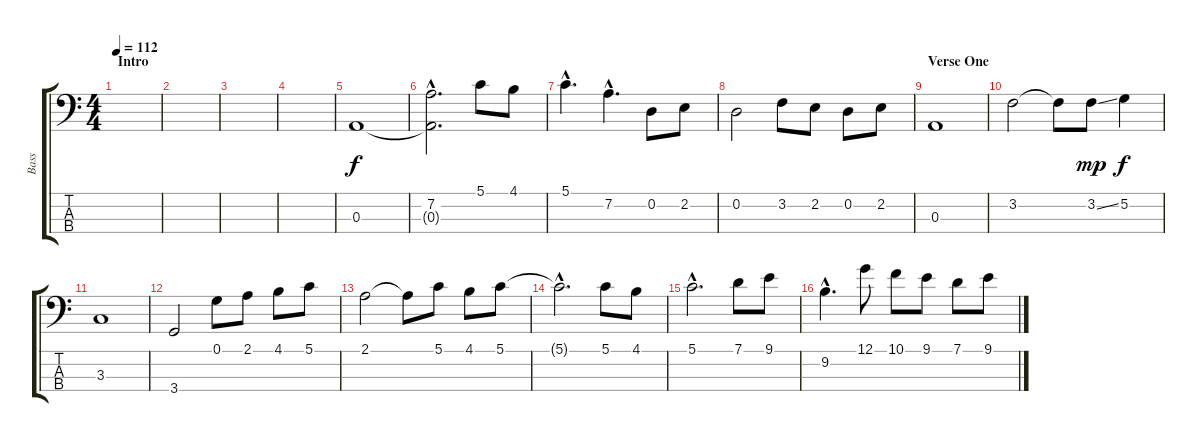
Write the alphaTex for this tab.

\track ("Bass" "Bass") {instrument electricbassfinger}
\staff {score tabs}
\tuning (G2 D2 A1 E1) {hide}
\ts (4 4)
\section ("" "Intro")
\tempo 112
\clef f4
\ks c
|
|
|
|
0.3.1 |
(7.2{hac} 0.3{hac t}).2{d} 5.1.8 4.1.8 |
5.1{hac}.4{d} 7.2{hac}.4{d} 0.2.8 2.2.8 |
0.2.2 3.2.8 2.2.8 0.2.8 2.2.8 |
\section ("" "Verse One")
0.3.1 |
3.2.2 3.2{t}.8 3.2{ss}.8{dy mp} 5.2.4{dy f} |
3.3.1 |
3.4.2 0.1.8 2.1.8 4.1.8 5.1.8 |
2.1.2 2.1{t}.8 5.1.8 4.1.8 5.1.8 |
5.1{hac t}.2{d} 5.1.8 4.1.8 |
5.1{hac}.2{d} 7.1.8 9.1.8 |
9.2{hac}.4{d} 12.1.8 10.1.8 9.1.8 7.1.8 9.1.8
